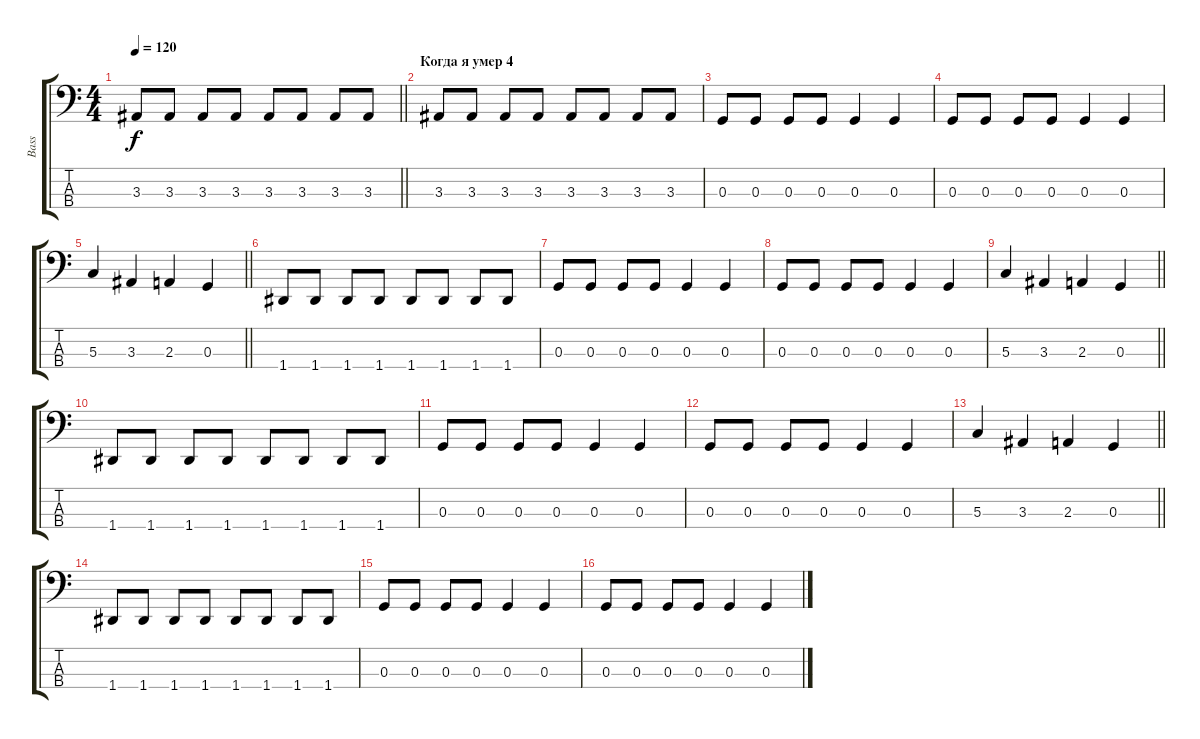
\track ("Bass" "Bass") {instrument electricbassfinger}
\staff {score tabs}
\tuning (F2 C2 G1 D1) {hide}
\ts (4 4)
\tempo 120
\clef f4
\barLineRight lightlight
\ks c
3.3.8{dy f} 3.3.8 3.3.8 3.3.8 3.3.8 3.3.8 3.3.8 3.3.8 |
\section ("" "Когда я умер 4")
3.3.8 3.3.8 3.3.8 3.3.8 3.3.8 3.3.8 3.3.8 3.3.8 |
0.3.8 0.3.8 0.3.8 0.3.8 0.3.4 0.3.4 |
0.3.8 0.3.8 0.3.8 0.3.8 0.3.4 0.3.4 |
\barLineRight lightlight
5.3.4 3.3.4 2.3.4 0.3.4 |
1.4.8 1.4.8 1.4.8 1.4.8 1.4.8 1.4.8 1.4.8 1.4.8 |
0.3.8 0.3.8 0.3.8 0.3.8 0.3.4 0.3.4 |
0.3.8 0.3.8 0.3.8 0.3.8 0.3.4 0.3.4 |
\barLineRight lightlight
5.3.4 3.3.4 2.3.4 0.3.4 |
1.4.8 1.4.8 1.4.8 1.4.8 1.4.8 1.4.8 1.4.8 1.4.8 |
0.3.8 0.3.8 0.3.8 0.3.8 0.3.4 0.3.4 |
0.3.8 0.3.8 0.3.8 0.3.8 0.3.4 0.3.4 |
\barLineRight lightlight
5.3.4 3.3.4 2.3.4 0.3.4 |
1.4.8 1.4.8 1.4.8 1.4.8 1.4.8 1.4.8 1.4.8 1.4.8 |
0.3.8 0.3.8 0.3.8 0.3.8 0.3.4 0.3.4 |
0.3.8 0.3.8 0.3.8 0.3.8 0.3.4 0.3.4
